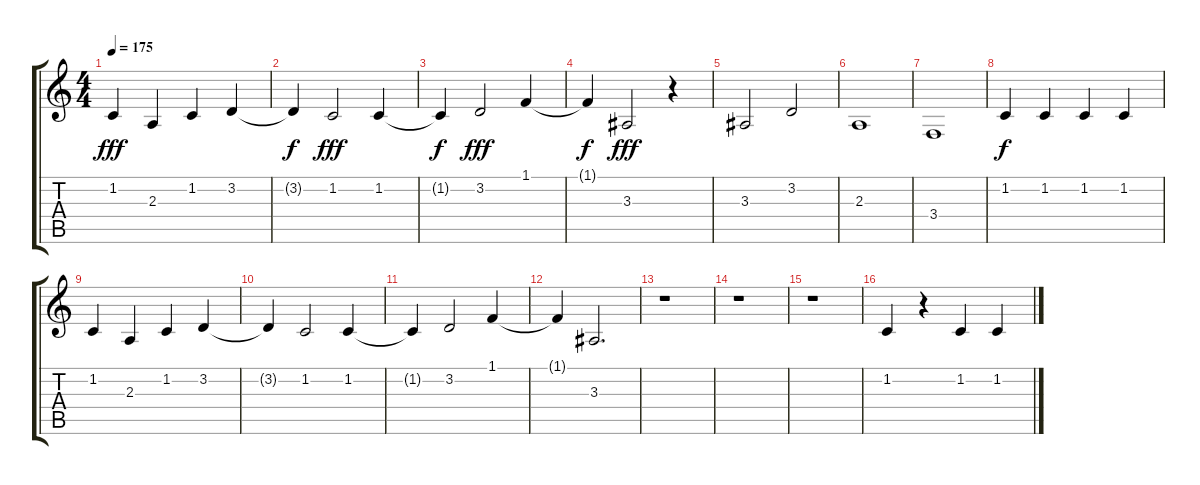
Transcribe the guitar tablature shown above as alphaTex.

\track "" {instrument lead2sawtooth}
\staff {score tabs}
\tuning (E4 B3 G3 D3 A2 E2) {hide}
\ts (4 4)
\tempo 175
\clef g2
\ks c
1.2.4{dy fff} 2.3.4 1.2.4 3.2.4 |
3.2{t}.4{dy f} 1.2.2{dy fff} 1.2.4 |
1.2{t}.4{dy f} 3.2.2{dy fff} 1.1.4 |
1.1{t}.4{dy f} 3.3.2{dy fff} r.4 |
3.3.2 3.2.2 |
2.3.1 |
3.4.1 |
1.2.4{dy f} 1.2.4 1.2.4 1.2.4 |
1.2.4 2.3.4 1.2.4 3.2.4 |
3.2{t}.4 1.2.2 1.2.4 |
1.2{t}.4 3.2.2 1.1.4 |
1.1{t}.4 3.3.2{d} |
r.1 |
r.1 |
r.1 |
1.2.4 r.4 1.2.4 1.2.4
